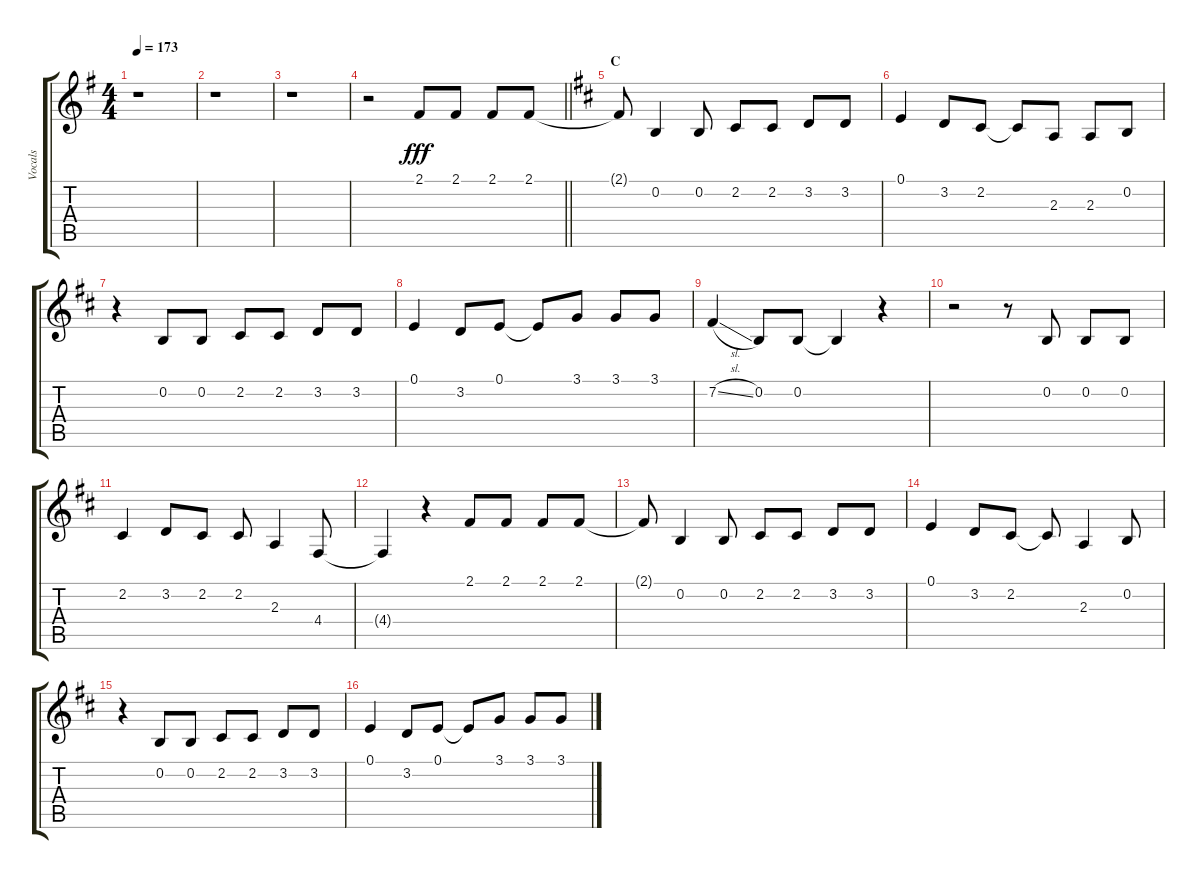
\track ("Vocals" "Vocals") {instrument voiceoohs}
\staff {score tabs}
\tuning (E4 B3 G3 D3 A2 E2) {hide}
\ts (4 4)
\tempo 173
\clef g2
\ks g
r.1{dy fff} |
r.1 |
r.1 |
\barLineRight lightlight
r.2 2.1.8 2.1.8 2.1.8 2.1.8 |
\section ("" "C")
\ks d
2.1{t}.8 0.2.4 0.2.8 2.2.8 2.2.8 3.2.8 3.2.8 |
0.1.4 3.2.8 2.2.8 2.2{t}.8 2.3.8 2.3.8 0.2.8 |
r.4 0.2.8 0.2.8 2.2.8 2.2.8 3.2.8 3.2.8 |
0.1.4 3.2.8 0.1.8 0.1{t}.8 3.1.8 3.1.8 3.1.8 |
7.2{sl}.4 0.2.8 0.2.8 0.2{t}.4 r.4 |
r.2 r.8 0.2.8 0.2.8 0.2.8 |
2.2.4 3.2.8 2.2.8 2.2.8 2.3.4 4.4.8 |
4.4{t}.4 r.4 2.1.8 2.1.8 2.1.8 2.1.8 |
2.1{t}.8 0.2.4 0.2.8 2.2.8 2.2.8 3.2.8 3.2.8 |
0.1.4 3.2.8 2.2.8 2.2{t}.8 2.3.4 0.2.8 |
r.4 0.2.8 0.2.8 2.2.8 2.2.8 3.2.8 3.2.8 |
0.1.4 3.2.8 0.1.8 0.1{t}.8 3.1.8 3.1.8 3.1.8
